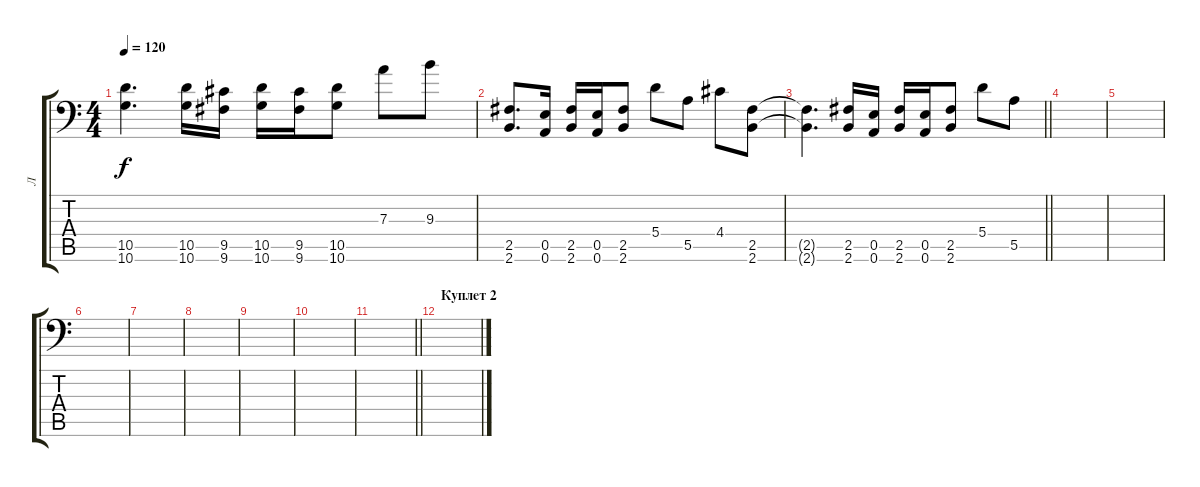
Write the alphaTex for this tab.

\track ("Л" "Л") {instrument distortionguitar}
\staff {score tabs}
\tuning (B3 Gb3 D3 A2 E2 A1) {hide}
\ts (4 4)
\tempo 120
\clef f4
\ks c
(10.5{t} 10.6{t}).4{d dy f} (10.5 10.6).16 (9.5 9.6).16 (10.5 10.6).16 (9.5 9.6).16 (10.5 10.6).8 7.3.8 9.3.8 |
(2.5 2.6).8{d} (0.5 0.6).16 (2.5 2.6).16 (0.5 0.6).16 (2.5 2.6).8 5.4.8 5.5.8 4.4.8 (2.5 2.6).8 |
\barLineRight lightlight
(2.5{t} 2.6{t}).4{d} (2.5 2.6).16 (0.5 0.6).16 (2.5 2.6).16 (0.5 0.6).16 (2.5 2.6).8 5.4.8 5.5.8 |
\section ("" "")
|
|
|
|
|
|
|
\barLineRight lightlight
|
\section ("" "Куплет 2")
